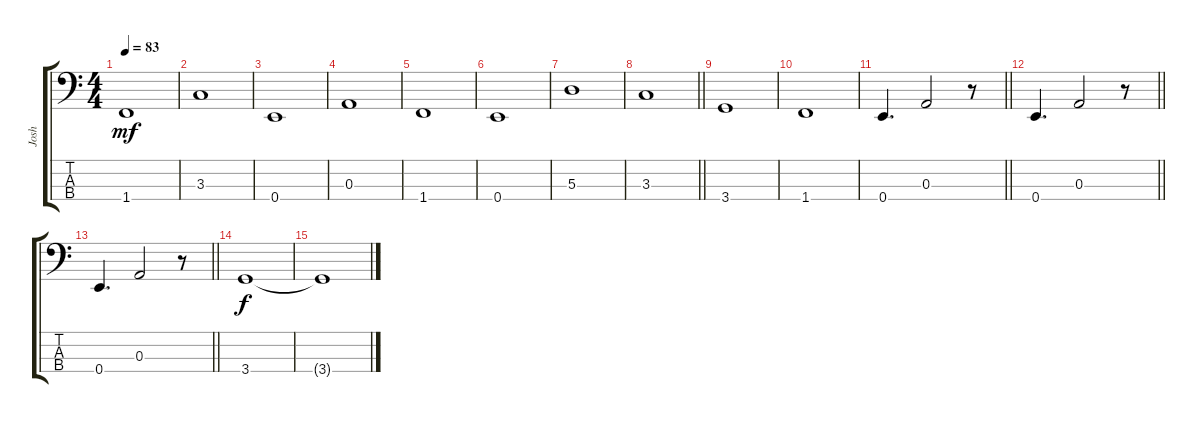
\track ("Josh" "Josh") {instrument electricbassfinger}
\staff {score tabs}
\tuning (G2 D2 A1 E1) {hide}
\ts (4 4)
\tempo 83
\clef f4
\ks c
1.4.1{dy mf} |
3.3.1 |
0.4.1 |
0.3.1 |
1.4.1 |
0.4.1 |
5.3.1 |
\barLineRight lightlight
3.3.1 |
\section ("" "")
3.4.1 |
1.4.1 |
\barLineRight lightlight
0.4.4{d} 0.3.2 r.8 |
\barLineRight lightlight
0.4.4{d} 0.3.2 r.8 |
\barLineRight lightlight
0.4.4{d} 0.3.2 r.8 |
3.4.1{dy f} |
3.4{t}.1
